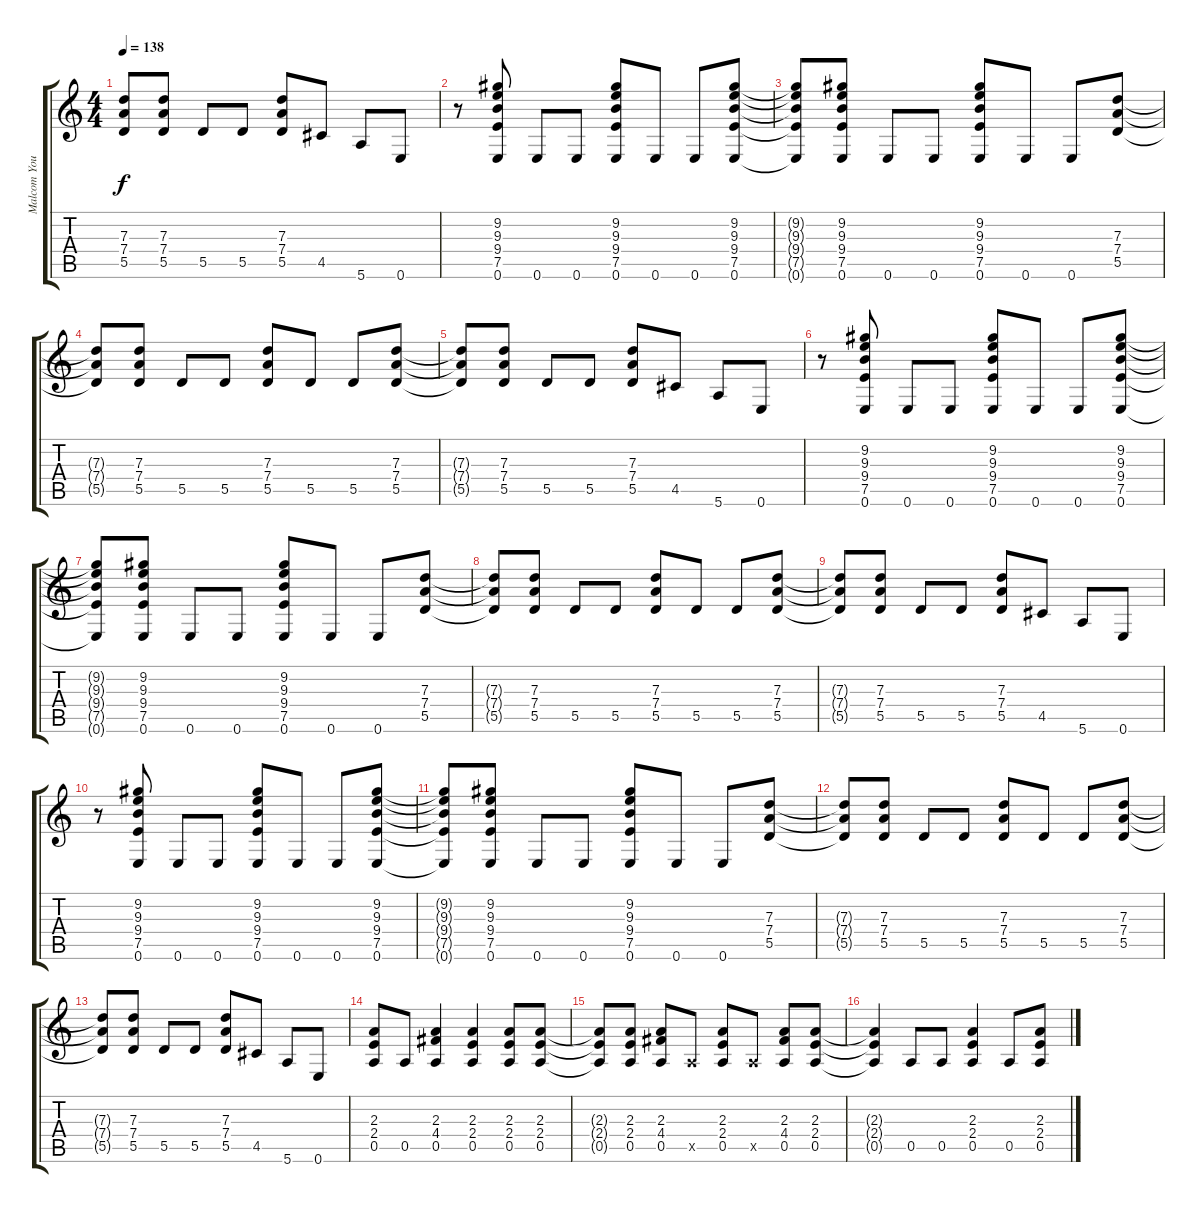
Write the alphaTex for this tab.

\track ("Malcom Young" "Malcom You") {instrument overdrivenguitar}
\staff {score tabs}
\tuning (E4 B3 G3 D3 A2 E2) {hide}
\ts (4 4)
\tempo 138
\clef g2
\ks c
(7.3{t} 7.4{t} 5.5{t}).8{dy f} (7.3 7.4 5.5).8 5.5.8 5.5.8 (7.3 7.4 5.5).8 4.5.8 5.6.8 0.6.8 |
r.8 (9.2 9.3 9.4 7.5 0.6).8 0.6.8 0.6.8 (9.2 9.3 9.4 7.5 0.6).8 0.6.8 0.6.8 (9.2 9.3 9.4 7.5 0.6).8 |
(9.2{t} 9.3{t} 9.4{t} 7.5{t} 0.6{t}).8 (9.2 9.3 9.4 7.5 0.6).8 0.6.8 0.6.8 (9.2 9.3 9.4 7.5 0.6).8 0.6.8 0.6.8 (7.3 7.4 5.5).8 |
(7.3{t} 7.4{t} 5.5{t}).8 (7.3 7.4 5.5).8 5.5.8 5.5.8 (7.3 7.4 5.5).8 5.5.8 5.5.8 (7.3 7.4 5.5).8 |
(7.3{t} 7.4{t} 5.5{t}).8 (7.3 7.4 5.5).8 5.5.8 5.5.8 (7.3 7.4 5.5).8 4.5.8 5.6.8 0.6.8 |
r.8 (9.2 9.3 9.4 7.5 0.6).8 0.6.8 0.6.8 (9.2 9.3 9.4 7.5 0.6).8 0.6.8 0.6.8 (9.2 9.3 9.4 7.5 0.6).8 |
(9.2{t} 9.3{t} 9.4{t} 7.5{t} 0.6{t}).8 (9.2 9.3 9.4 7.5 0.6).8 0.6.8 0.6.8 (9.2 9.3 9.4 7.5 0.6).8 0.6.8 0.6.8 (7.3 7.4 5.5).8 |
(7.3{t} 7.4{t} 5.5{t}).8 (7.3 7.4 5.5).8 5.5.8 5.5.8 (7.3 7.4 5.5).8 5.5.8 5.5.8 (7.3 7.4 5.5).8 |
(7.3{t} 7.4{t} 5.5{t}).8 (7.3 7.4 5.5).8 5.5.8 5.5.8 (7.3 7.4 5.5).8 4.5.8 5.6.8 0.6.8 |
r.8 (9.2 9.3 9.4 7.5 0.6).8 0.6.8 0.6.8 (9.2 9.3 9.4 7.5 0.6).8 0.6.8 0.6.8 (9.2 9.3 9.4 7.5 0.6).8 |
(9.2{t} 9.3{t} 9.4{t} 7.5{t} 0.6{t}).8 (9.2 9.3 9.4 7.5 0.6).8 0.6.8 0.6.8 (9.2 9.3 9.4 7.5 0.6).8 0.6.8 0.6.8 (7.3 7.4 5.5).8 |
(7.3{t} 7.4{t} 5.5{t}).8 (7.3 7.4 5.5).8 5.5.8 5.5.8 (7.3 7.4 5.5).8 5.5.8 5.5.8 (7.3 7.4 5.5).8 |
(7.3{t} 7.4{t} 5.5{t}).8 (7.3 7.4 5.5).8 5.5.8 5.5.8 (7.3 7.4 5.5).8 4.5.8 5.6.8 0.6.8 |
(2.3 2.4 0.5).8 0.5.8 (2.3 4.4 0.5).4 (2.3 2.4 0.5).4 (2.3 2.4 0.5).8 (2.3 2.4 0.5).8 |
(2.3{t} 2.4{t} 0.5{t}).8 (2.3 2.4 0.5).8 (2.3 4.4 0.5).8 0.5{x}.8 (2.3 2.4 0.5).8 0.5{x}.8 (2.3 4.4 0.5).8 (2.3 2.4 0.5).8 |
(2.3{t} 2.4{t} 0.5{t}).4 0.5.8 0.5.8 (2.3 2.4 0.5).4 0.5.8 (2.3 2.4 0.5).8
